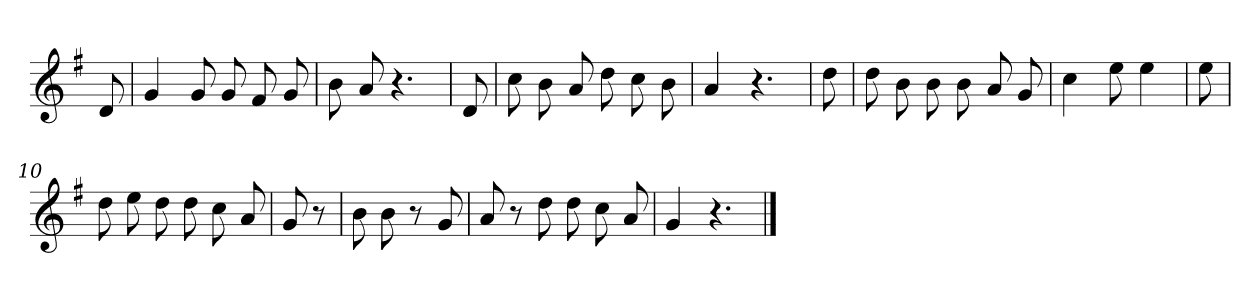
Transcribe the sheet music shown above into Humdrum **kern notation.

**kern
*part1
*staff1
*clefG2
*k[f#]
*G:
=
8d
=1
4g
8g
8g
8f#
8g
=2
8b
8a
4.r
=3
8d
=4
8cc
8b
8a
8dd
8cc
8b
=5
4a
4.r
=6
8dd
=7
8dd
8b
8b
8b
8a
8g
=8
4cc
8ee
4ee
=9
8ee
=10
8dd
8ee
8dd
8dd
8cc
8a
=11
8g
8r
=12
8b
8b
8r
8g
=13
8a
8r
8dd
8dd
8cc
8a
=14
4g
4.r
==
*-
